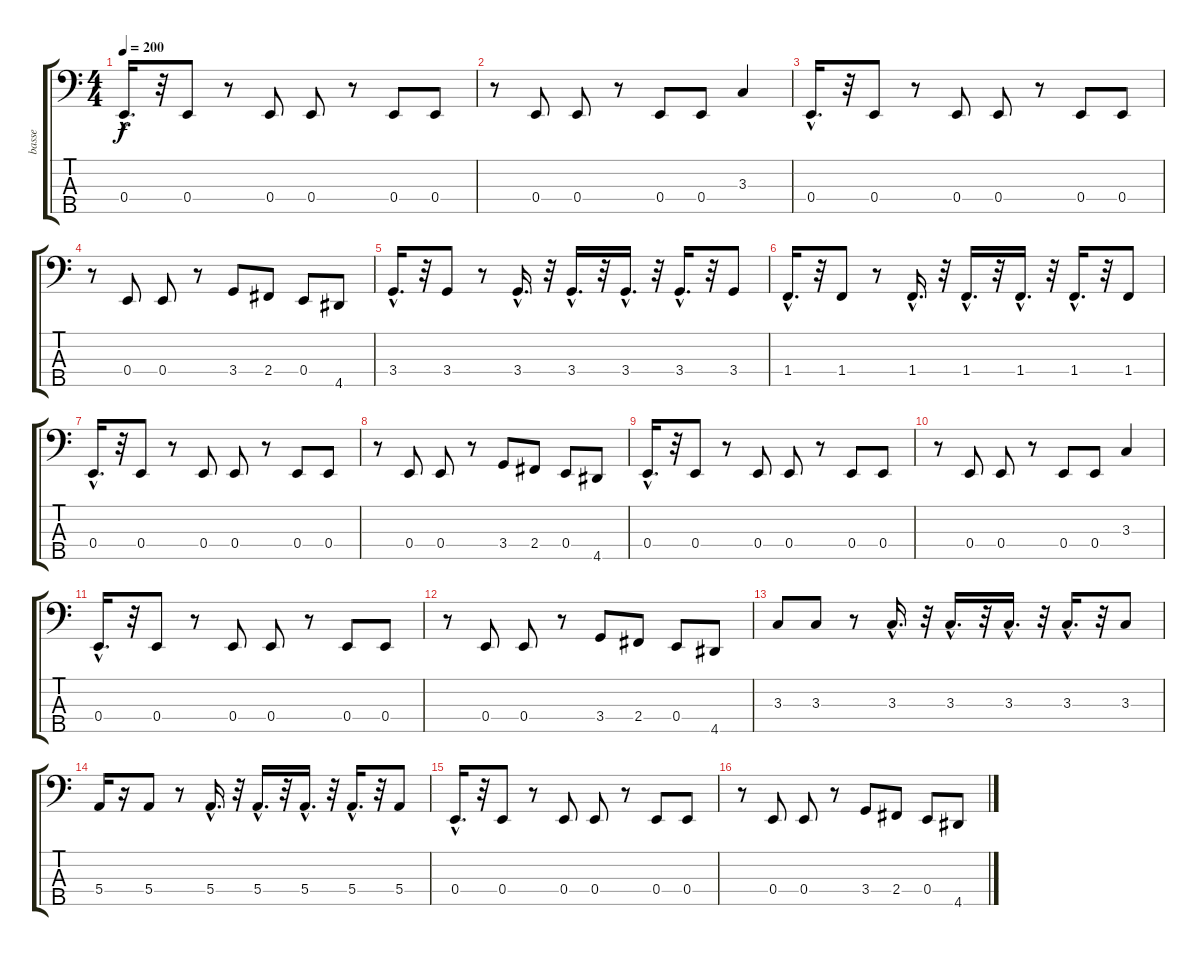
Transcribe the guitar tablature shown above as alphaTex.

\track ("basse" "basse") {instrument electricbassfinger}
\staff {score tabs}
\tuning (G2 D2 A1 E1 B0) {hide}
\ts (4 4)
\tempo 200
\clef f4
\ks c
0.4{hac}.16{d dy f} r.32 0.4.8 r.8 0.4.8 0.4.8 r.8 0.4.8 0.4.8 |
r.8 0.4.8 0.4.8 r.8 0.4.8 0.4.8 3.3.4 |
0.4{hac}.16{d} r.32 0.4.8 r.8 0.4.8 0.4.8 r.8 0.4.8 0.4.8 |
r.8 0.4.8 0.4.8 r.8 3.4.8 2.4.8 0.4.8 4.5.8 |
3.4{hac}.16{d} r.32 3.4.8 r.8 3.4{hac}.16{d} r.32 3.4{hac}.16{d} r.32 3.4{hac}.16{d} r.32 3.4{hac}.16{d} r.32 3.4.8 |
1.4{hac}.16{d} r.32 1.4.8 r.8 1.4{hac}.16{d} r.32 1.4{hac}.16{d} r.32 1.4{hac}.16{d} r.32 1.4{hac}.16{d} r.32 1.4.8 |
0.4{hac}.16{d} r.32 0.4.8 r.8 0.4.8 0.4.8 r.8 0.4.8 0.4.8 |
r.8 0.4.8 0.4.8 r.8 3.4.8 2.4.8 0.4.8 4.5.8 |
0.4{hac}.16{d} r.32 0.4.8 r.8 0.4.8 0.4.8 r.8 0.4.8 0.4.8 |
r.8 0.4.8 0.4.8 r.8 0.4.8 0.4.8 3.3.4 |
0.4{hac}.16{d} r.32 0.4.8 r.8 0.4.8 0.4.8 r.8 0.4.8 0.4.8 |
r.8 0.4.8 0.4.8 r.8 3.4.8 2.4.8 0.4.8 4.5.8 |
3.3.8 3.3.8 r.8 3.3{hac}.16{d} r.32 3.3{hac}.16{d} r.32 3.3{hac}.16{d} r.32 3.3{hac}.16{d} r.32 3.3.8 |
5.4.16 r.16 5.4.8 r.8 5.4{hac}.16{d} r.32 5.4{hac}.16{d} r.32 5.4{hac}.16{d} r.32 5.4{hac}.16{d} r.32 5.4.8 |
0.4{hac}.16{d} r.32 0.4.8 r.8 0.4.8 0.4.8 r.8 0.4.8 0.4.8 |
r.8 0.4.8 0.4.8 r.8 3.4.8 2.4.8 0.4.8 4.5.8
